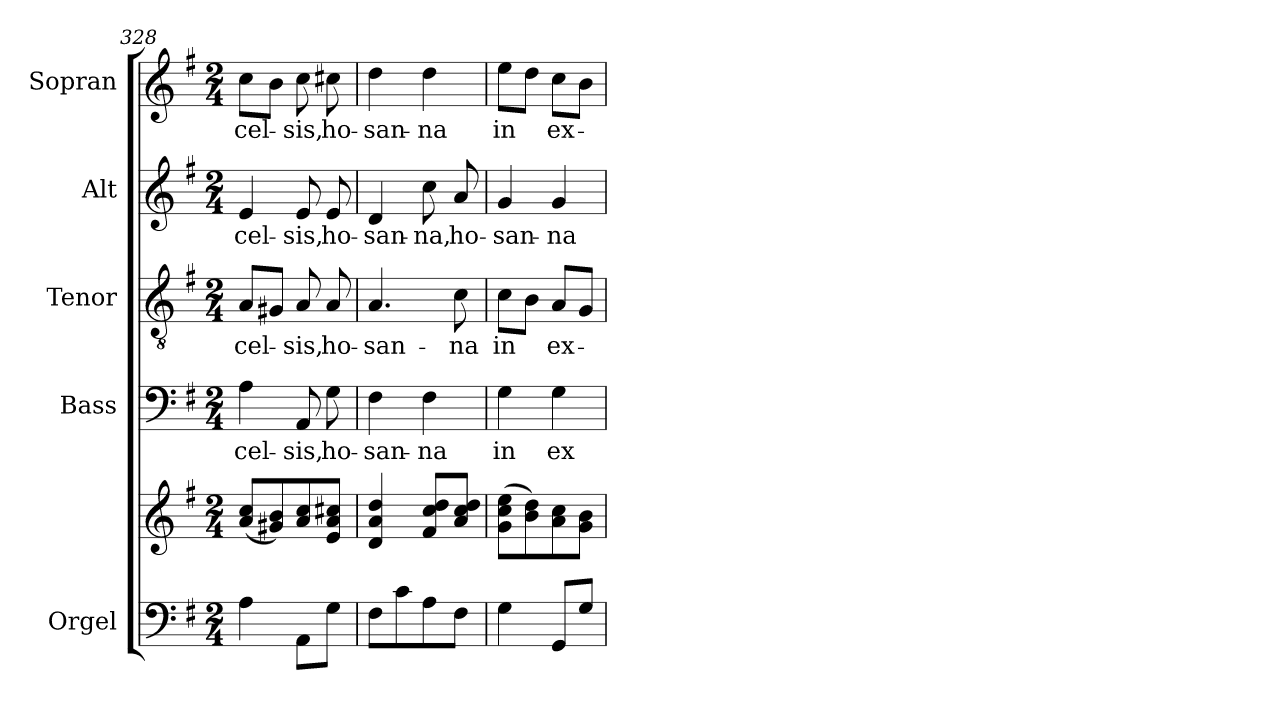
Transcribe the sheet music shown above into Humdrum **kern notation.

**kern	**kern	**kern	**text	**kern	**text	**kern	**text	**kern	**text
*part5	*part5	*part4	*part4	*part3	*part3	*part2	*part2	*part1	*part1
*staff6	*staff5	*staff4	*staff4	*staff3	*staff3	*staff2	*staff2	*staff1	*staff1
*I"Orgel	*	*I"Bass	*	*I"Tenor	*	*I"Alt	*	*I"Sopran	*
*I'Org.	*	*I'B.	*	*I'T.	*	*I'A.	*	*I'S.	*
*clefF4	*clefG2	*clefF4	*	*clefGv2	*	*clefG2	*	*clefG2	*
*k[f#]	*k[f#]	*k[f#]	*	*k[f#]	*	*k[f#]	*	*k[f#]	*
*G:	*G:	*G:	*	*G:	*	*G:	*	*G:	*
*M2/4	*M2/4	*M2/4	*	*M2/4	*	*M2/4	*	*M2/4	*
=328	=328	=328	=328	=328	=328	=328	=328	=328	=328
!	!	!	!LO:LY:b	!	!LO:LY:b	!	!LO:LY:b	!	!LO:LY:b
4A\	(<8a/ 8cc/L	4A\	-cel-	8A/L	-cel-	4e/	-cel-	8cc\L	-cel-
.	8g#X/ 8b/)	.	.	8G#X/J	.	.	.	8b\J	.
!	!	!	!LO:LY:b	!	!LO:LY:b	!	!LO:LY:b	!	!LO:LY:b
8AA\L	8a/ 8cc/	8AA/	-sis,	8A/	-sis,	8e/	-sis,	8cc\	-sis,
!	!	!	!LO:LY:b	!	!LO:LY:b	!	!LO:LY:b	!	!LO:LY:b
8G\J	8e/ 8a/ 8cc#X/J	8G\	ho-	8A/	ho-	8e/	ho-	8cc#X\	ho-
=329	=329	=329	=329	=329	=329	=329	=329	=329	=329
!	!	!	!LO:LY:b	!	!LO:LY:b	!	!LO:LY:b	!	!LO:LY:b
8F#\L	4d/ 4a/ 4dd/	4F#\	-san-	4.A/	-san-	4d/	-san-	4dd\	-san-
8c\	.	.	.	.	.	.	.	.	.
!	!	!	!LO:LY:b	!	!	!	!LO:LY:b	!	!LO:LY:b
8A\	8f#/ 8cc/ 8dd/L	4F#\	-na	.	.	8cc\	-na,	4dd\	-na
!	!	!	!	!	!LO:LY:b	!	!LO:LY:b	!	!
8F#\J	8a/ 8cc/ 8dd/J	.	.	8c\	-na	8a/	ho-	.	.
=330	=330	=330	=330	=330	=330	=330	=330	=330	=330
!	!	!	!LO:LY:b	!	!LO:LY:b	!	!LO:LY:b	!	!LO:LY:b
4G\	(>8g\ 8cc\ 8ee\L	4G\	in	8c\L	in	4g/	-san-	8ee\L	in
.	8b\ 8dd\)	.	.	8B\J	.	.	.	8dd\J	.
!	!	!	!LO:LY:b	!	!LO:LY:b	!	!LO:LY:b	!	!LO:LY:b
8GG/L	8a\ 8cc\	4G\	ex-	8A/L	ex-	4g/	-na	8cc\L	ex-
8G/J	8g\ 8b\J	.	.	8G/J	.	.	.	8b\J	.
=	=	=	=	=	=	=	=	=	=
*-	*-	*-	*-	*-	*-	*-	*-	*-	*-
